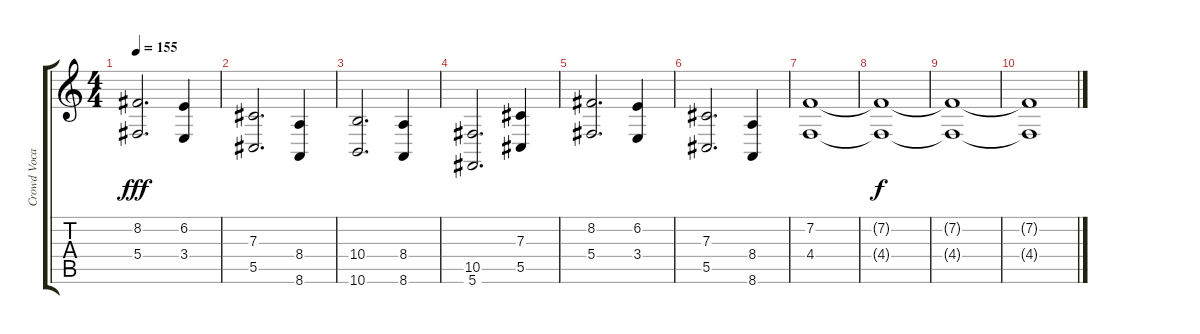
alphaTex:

\track ("Crowd Vocals" "Crowd Voca") {instrument choiraahs}
\staff {score tabs}
\tuning (Eb4 Bb3 Gb3 Db3 Ab2 Db2) {hide}
\ts (4 4)
\tempo 155
\clef g2
\ks c
(8.2 5.4).2{d dy fff} (6.2 3.4).4 |
(7.3 5.5).2{d} (8.4 8.6).4 |
(10.4 10.6).2{d} (8.4 8.6).4 |
(10.5 5.6).2{d} (7.3 5.5).4 |
(8.2 5.4).2{d} (6.2 3.4).4 |
(7.3 5.5).2{d} (8.4 8.6).4 |
(7.2 4.4).1 |
(7.2{t} 4.4{t}).1{dy f} |
(7.2{t} 4.4{t}).1 |
(7.2{t} 4.4{t}).1
